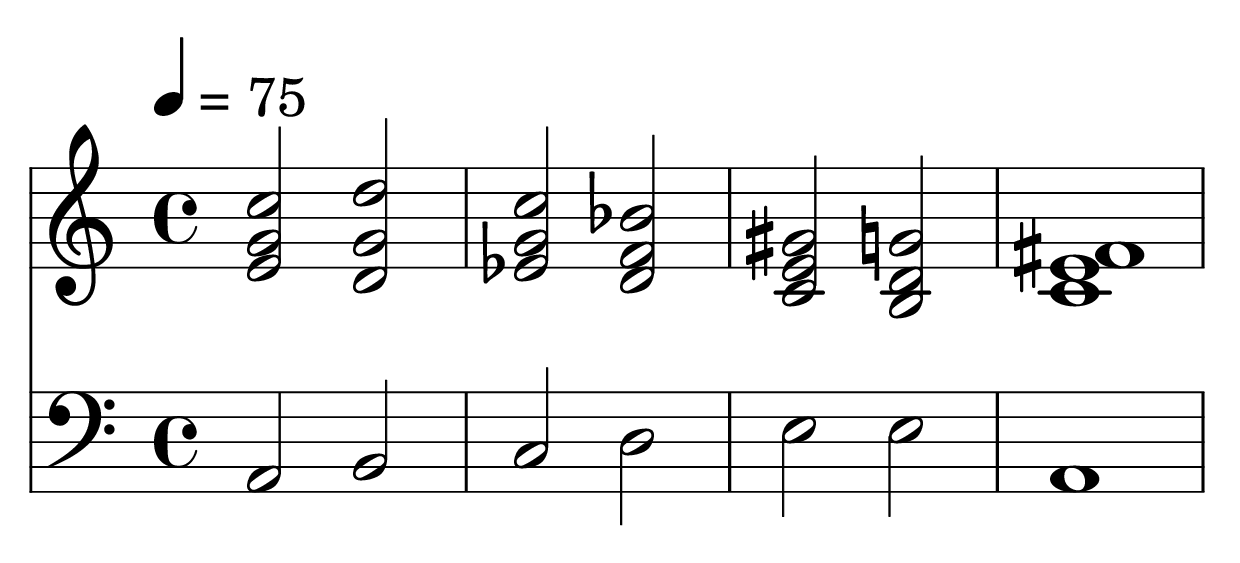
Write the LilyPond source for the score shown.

\version "2.22.2"

\include "page.ly"

global = {
  \time   4/4
  \tempo  4 = 75
}

% NOTE: See `https://www.youtube.com/watch?v=zYjsOP7sju8`.

\score {
  <<
    \new Staff \with { midiInstrument = "oboe" } {
      \global
      \clef treble
      \relative c' {
        << e2   g   c     >> << d,   g   d'    >> |
        << ees, g   c     >> << d,   f   bes   >> |
        << c,   e   gis   >> << b,   d   g     >> |
        << c,1  e   fis   >>
      }
    }
    \new Staff \with { midiInstrument = "cello" } {
      \global
      \clef bass
      \relative c {
        a2  b   |
        c   d   |
        e   e   |
        a,1
      }
    }
  >>
  \layout { }
  \midi { }
}
